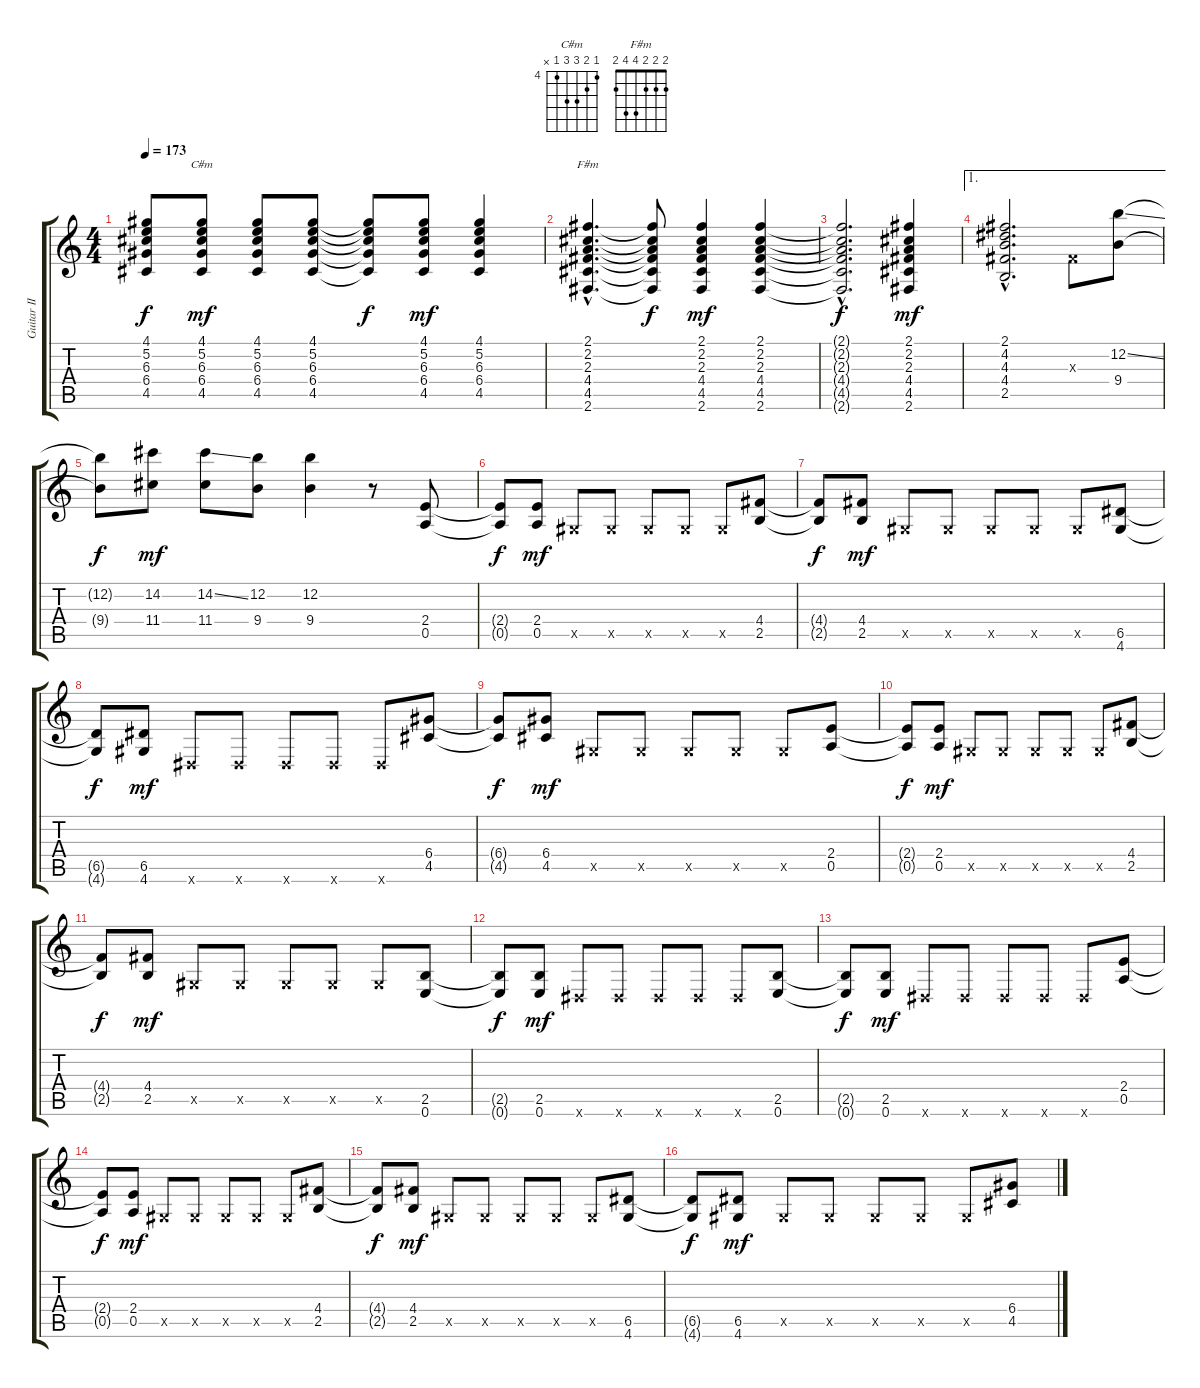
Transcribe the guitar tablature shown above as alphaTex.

\track ("Guitar II" "Guitar II") {instrument distortionguitar}
\staff {score tabs}
\tuning (E4 B3 G3 D3 A2 E2) {hide}
\chord ("C#m" 4 5 6 6 4 x) {firstfret 4}
\chord ("F#m" 2 2 2 4 4 2)
\ts (4 4)
\tempo 173
\clef g2
\ks c
(4.1{t} 5.2{t} 6.3{t} 6.4{t} 4.5{t}).8{dy f} (4.1 5.2 6.3 6.4 4.5).8{ch "C#m" dy mf} (4.1 5.2 6.3 6.4 4.5).8 (4.1 5.2 6.3 6.4 4.5).8 (4.1{t} 5.2{t} 6.3{t} 6.4{t} 4.5{t}).8{dy f} (4.1 5.2 6.3 6.4 4.5).8{dy mf} (4.1 5.2 6.3 6.4 4.5).4 |
(2.1{hac} 2.2{hac} 2.3{hac} 4.4{hac} 4.5{hac} 2.6{hac}).4{d ch "F#m"} (2.1{t} 2.2{t} 2.3{t} 4.4{t} 4.5{t} 2.6{t}).8{dy f} (2.1 2.2 2.3 4.4 4.5 2.6).4{dy mf} (2.1 2.2 2.3 4.4 4.5 2.6).4 |
(2.1{hac t} 2.2{hac t} 2.3{hac t} 4.4{hac t} 4.5{hac t} 2.6{hac t}).2{d dy f} (2.1 2.2 2.3 4.4 4.5 2.6).4{dy mf} |
\ae 1
(2.1{hac} 4.2{hac} 4.3{hac} 4.4{hac} 2.5{hac}).2{d} -1.3{x}.8 (12.2{ss} 9.4).8 |
(12.2{t} 9.4{t}).8{dy f} (14.2 11.4).8{dy mf} (14.2{ss} 11.4).8 (12.2 9.4).8 (12.2 9.4).4 r.8 (2.4 0.5).8 |
(2.4{t} 0.5{t}).8{dy f} (2.4 0.5).8{dy mf} -1.5{x}.8 -1.5{x}.8 -1.5{x}.8 -1.5{x}.8 -1.5{x}.8 (4.4 2.5).8 |
(4.4{t} 2.5{t}).8{dy f} (4.4 2.5).8{dy mf} -1.5{x}.8 -1.5{x}.8 -1.5{x}.8 -1.5{x}.8 -1.5{x}.8 (6.5 4.6).8 |
(6.5{t} 4.6{t}).8{dy f} (6.5 4.6).8{dy mf} -1.6{x}.8 -1.6{x}.8 -1.6{x}.8 -1.6{x}.8 -1.6{x}.8 (6.4 4.5).8 |
(6.4{t} 4.5{t}).8{dy f} (6.4 4.5).8{dy mf} -1.5{x}.8 -1.5{x}.8 -1.5{x}.8 -1.5{x}.8 -1.5{x}.8 (2.4 0.5).8 |
(2.4{t} 0.5{t}).8{dy f} (2.4 0.5).8{dy mf} -1.5{x}.8 -1.5{x}.8 -1.5{x}.8 -1.5{x}.8 -1.5{x}.8 (4.4 2.5).8 |
(4.4{t} 2.5{t}).8{dy f} (4.4 2.5).8{dy mf} -1.5{x}.8 -1.5{x}.8 -1.5{x}.8 -1.5{x}.8 -1.5{x}.8 (2.5 0.6).8 |
(2.5{t} 0.6{t}).8{dy f} (2.5 0.6).8{dy mf} -1.6{x}.8 -1.6{x}.8 -1.6{x}.8 -1.6{x}.8 -1.6{x}.8 (2.5 0.6).8 |
(2.5{t} 0.6{t}).8{dy f} (2.5 0.6).8{dy mf} -1.6{x}.8 -1.6{x}.8 -1.6{x}.8 -1.6{x}.8 -1.6{x}.8 (2.4 0.5).8 |
(2.4{t} 0.5{t}).8{dy f} (2.4 0.5).8{dy mf} -1.5{x}.8 -1.5{x}.8 -1.5{x}.8 -1.5{x}.8 -1.5{x}.8 (4.4 2.5).8 |
(4.4{t} 2.5{t}).8{dy f} (4.4 2.5).8{dy mf} -1.5{x}.8 -1.5{x}.8 -1.5{x}.8 -1.5{x}.8 -1.5{x}.8 (6.5 4.6).8 |
(6.5{t} 4.6{t}).8{dy f} (6.5 4.6).8{dy mf} -1.5{x}.8 -1.5{x}.8 -1.5{x}.8 -1.5{x}.8 -1.5{x}.8 (6.4 4.5).8
